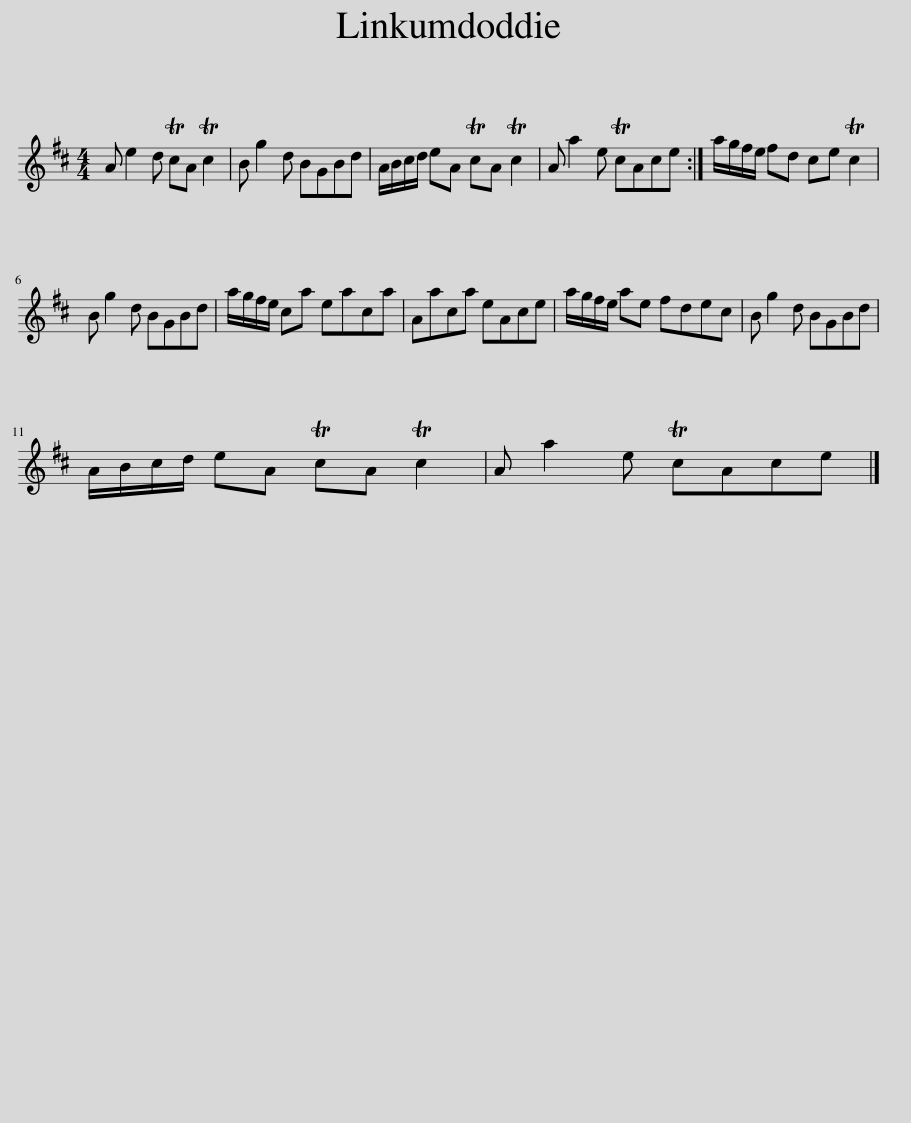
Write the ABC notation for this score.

X:1
L:1/8
M:4/4
I:linebreak $
K:D
V:1 treble
V:1
 A e2 d TcA Tc2 | B g2 d BGBd | A/B/c/d/ eA TcA Tc2 | A a2 e TcAce :| a/g/f/e/ fd ce Tc2 |$ %5
 B g2 d BGBd | a/g/f/e/ ca eaca | Aaca eAce | a/g/f/e/ ae fdec | B g2 d BGBd |$ %10
 A/B/c/d/ eA TcA Tc2 | A a2 e TcAce |] %12
